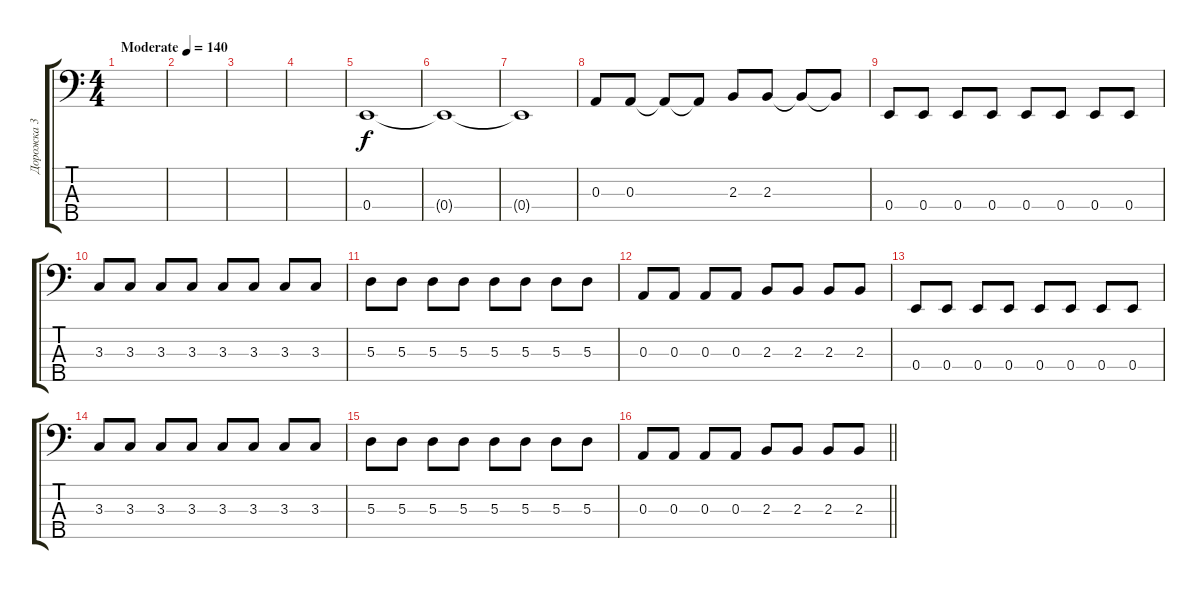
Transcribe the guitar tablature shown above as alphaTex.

\track ("Дорожка 3" "Дорожка 3") {instrument electricbassfinger}
\staff {score tabs}
\tuning (G2 D2 A1 E1 B0) {hide}
\ts (4 4)
\tempo (140 "Moderate")
\clef f4
\ks c
|
|
|
|
0.4.1 |
0.4{t}.1 |
0.4{t}.1 |
0.3.8 0.3.8 0.3{t}.8 0.3{t}.8 2.3.8 2.3.8 2.3{t}.8 2.3{t}.8 |
0.4.8 0.4.8 0.4.8 0.4.8 0.4.8 0.4.8 0.4.8 0.4.8 |
3.3.8 3.3.8 3.3.8 3.3.8 3.3.8 3.3.8 3.3.8 3.3.8 |
5.3.8 5.3.8 5.3.8 5.3.8 5.3.8 5.3.8 5.3.8 5.3.8 |
0.3.8 0.3.8 0.3.8 0.3.8 2.3.8 2.3.8 2.3.8 2.3.8 |
0.4.8 0.4.8 0.4.8 0.4.8 0.4.8 0.4.8 0.4.8 0.4.8 |
3.3.8 3.3.8 3.3.8 3.3.8 3.3.8 3.3.8 3.3.8 3.3.8 |
5.3.8 5.3.8 5.3.8 5.3.8 5.3.8 5.3.8 5.3.8 5.3.8 |
\barLineRight lightlight
0.3.8 0.3.8 0.3.8 0.3.8 2.3.8 2.3.8 2.3.8 2.3.8
